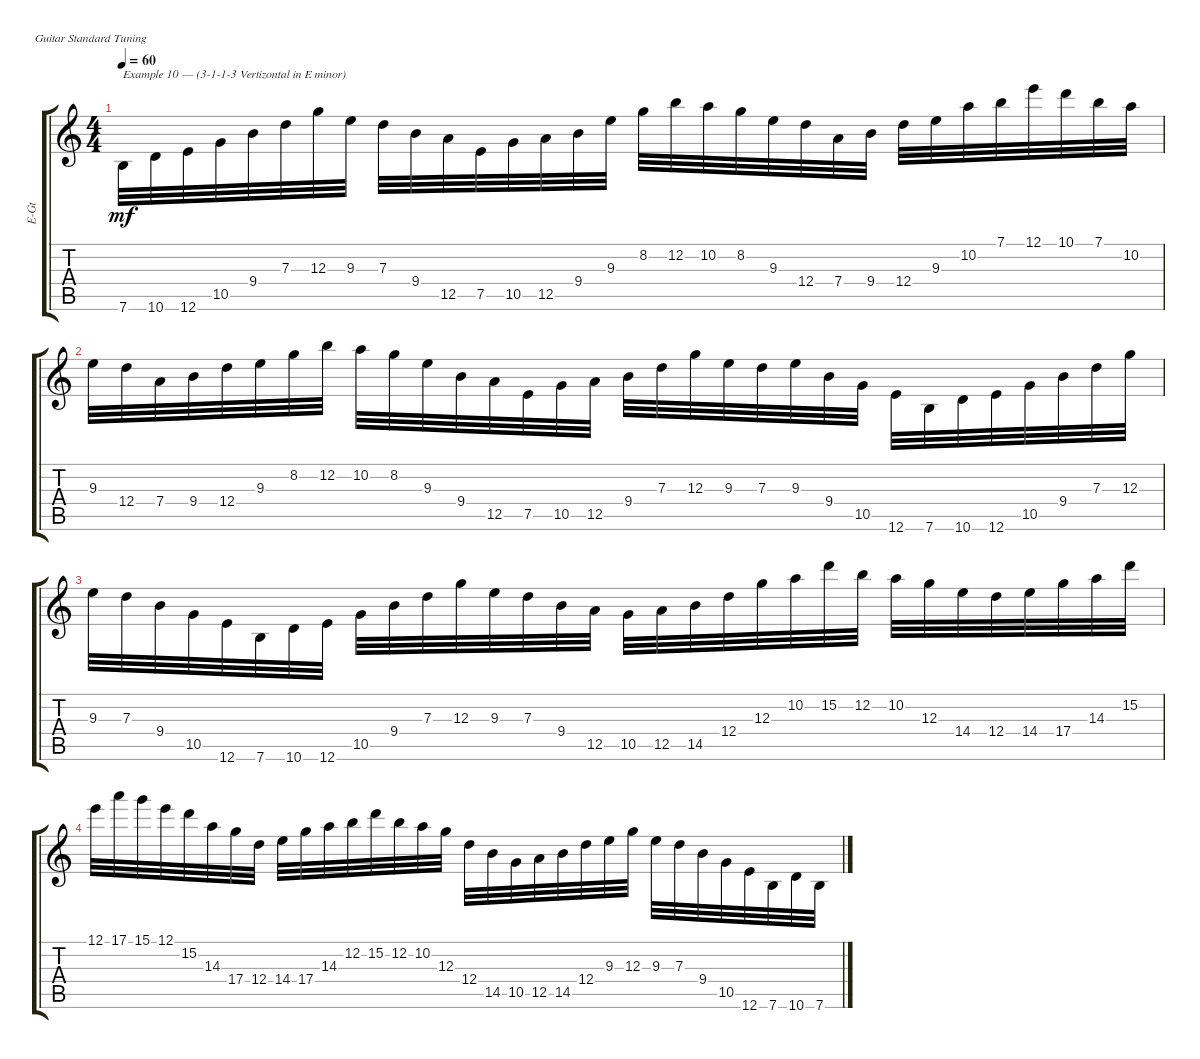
\defaultSystemsLayout 4
\bracketExtendMode groupsimilarinstruments
\otherSystemsTrackNameOrientation horizontal
\track ("Electric Guitar" "E-Gt") {instrument overdrivenguitar}
\staff {score tabs}
\tuning (E4 B3 G3 D3 A2 E2)
\ts (4 4)
\tempo 60
\clef g2
\ks aminor
7.6.32{txt "Example 10 — (3-1-1-3 Vertizontal in E minor)" dy mf beam Down} 10.6.32{beam Down} 12.6.32{beam Down} 10.5.32{beam Down} 9.4.32{beam Down} 7.3.32{beam Down} 12.3.32{beam Down} 9.3.32{beam Down} 7.3.32{beam Down} 9.4.32{beam Down} 12.5.32{beam Down} 7.5.32{beam Down} 10.5.32{beam Down} 12.5.32{beam Down} 9.4.32{beam Down} 9.3.32{beam Down} 8.2.32{beam Down} 12.2.32{beam Down} 10.2.32{beam Down} 8.2.32{beam Down} 9.3.32{beam Down} 12.4.32{beam Down} 7.4.32{beam Down} 9.4.32{beam Down} 12.4.32{beam Down} 9.3.32{beam Down} 10.2.32{beam Down} 7.1.32{beam Down} 12.1.32{beam Down} 10.1.32{beam Down} 7.1.32{beam Down} 10.2.32{beam Down} |
9.3.32{beam Down} 12.4.32{beam Down} 7.4.32{beam Down} 9.4.32{beam Down} 12.4.32{beam Down} 9.3.32{beam Down} 8.2.32{beam Down} 12.2.32{beam Down} 10.2.32{beam Down} 8.2.32{beam Down} 9.3.32{beam Down} 9.4.32{beam Down} 12.5.32{beam Down} 7.5.32{beam Down} 10.5.32{beam Down} 12.5.32{beam Down} 9.4.32{beam Down} 7.3.32{beam Down} 12.3.32{beam Down} 9.3.32{beam Down} 7.3.32{beam Down} 9.3.32{beam Down} 9.4.32{beam Down} 10.5.32{beam Down} 12.6.32{beam Down} 7.6.32{beam Down} 10.6.32{beam Down} 12.6.32{beam Down} 10.5.32{beam Down} 9.4.32{beam Down} 7.3.32{beam Down} 12.3.32{beam Down} |
9.3.32{beam Down} 7.3.32{beam Down} 9.4.32{beam Down} 10.5.32{beam Down} 12.6.32{beam Down} 7.6.32{beam Down} 10.6.32{beam Down} 12.6.32{beam Down} 10.5.32{beam Down} 9.4.32{beam Down} 7.3.32{beam Down} 12.3.32{beam Down} 9.3.32{beam Down} 7.3.32{beam Down} 9.4.32{beam Down} 12.5.32{beam Down} 10.5.32{beam Down} 12.5.32{beam Down} 14.5.32{beam Down} 12.4.32{beam Down} 12.3.32{beam Down} 10.2.32{beam Down} 15.2.32{beam Down} 12.2.32{beam Down} 10.2.32{beam Down} 12.3.32{beam Down} 14.4.32{beam Down} 12.4.32{beam Down} 14.4.32{beam Down} 17.4.32{beam Down} 14.3.32{beam Down} 15.2.32{beam Down} |
12.1.32{beam Down} 17.1.32{beam Down} 15.1.32{beam Down} 12.1.32{beam Down} 15.2.32{beam Down} 14.3.32{beam Down} 17.4.32{beam Down} 12.4.32{beam Down} 14.4.32{beam Down} 17.4.32{beam Down} 14.3.32{beam Down} 12.2.32{beam Down} 15.2.32{beam Down} 12.2.32{beam Down} 10.2.32{beam Down} 12.3.32{beam Down} 12.4.32{beam Down} 14.5.32{beam Down} 10.5.32{beam Down} 12.5.32{beam Down} 14.5.32{beam Down} 12.4.32{beam Down} 9.3.32{beam Down} 12.3.32{beam Down} 9.3.32{beam Down} 7.3.32{beam Down} 9.4.32{beam Down} 10.5.32{beam Down} 12.6.32{beam Down} 7.6.32{beam Down} 10.6.32{beam Down} 7.6.32{beam Down}
